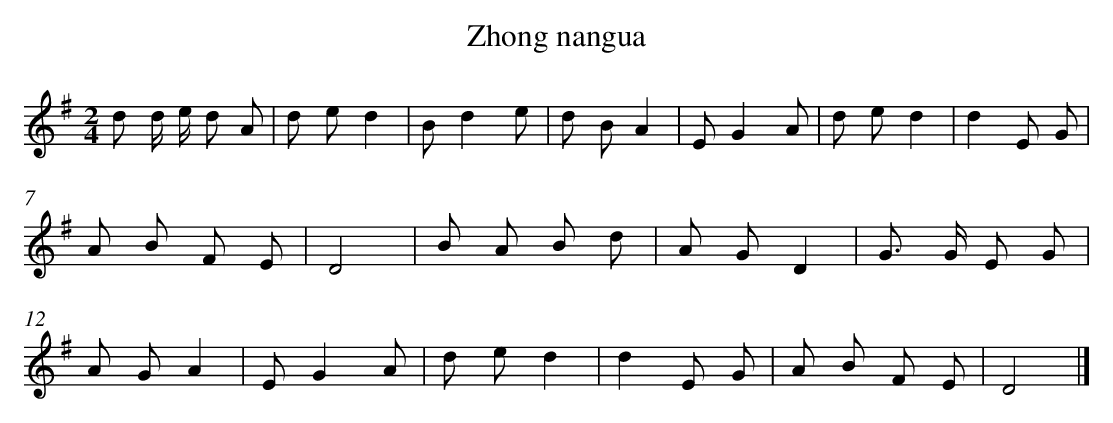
X:1
T: Zhong nangua
L: 1/8
M: 2/4
K: G
d d/ e/ d A [I:setbarnb 1]|
d ed2 |
Bd2e |
d BA2 |
EG2A |
d ed2 |
d2E G |
A B F E |
D4 |
B A B d |
A GD2 |
G> G E G |
A GA2 |
EG2A |
d ed2 |
d2E G |
A B F E |
D4 |]
